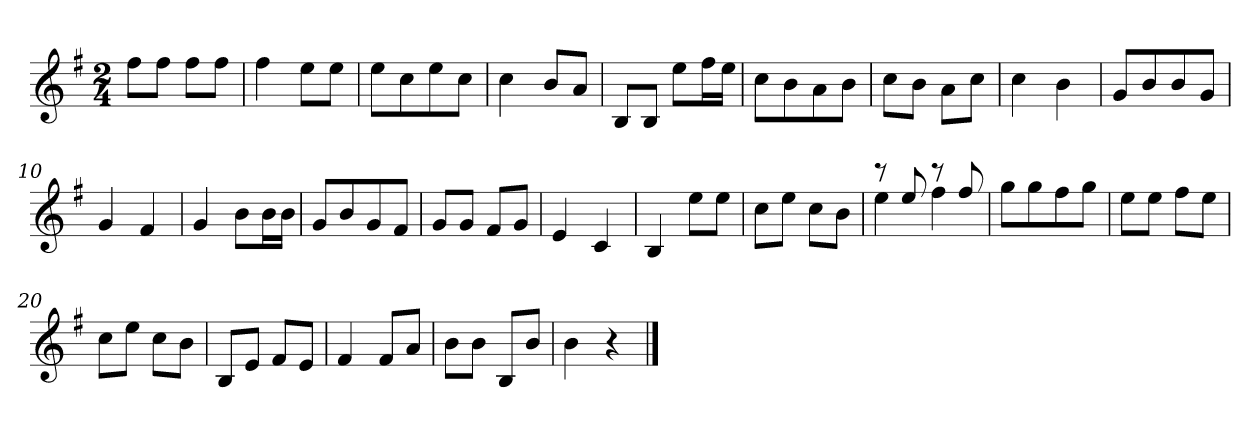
**kern
*part1
*staff1
*clefG2
*k[f#]
*G:
*M2/4
=1
8ff#L
8ff#J
8ff#L
8ff#J
=2
4ff#
8eeL
8eeJ
=3
8eeL
8cc
8ee
8ccJ
=4
4cc
8bL
8aJ
=5
8BL
8BJ
8eeL
16ff#L
16eeJJ
=6
8ccL
8b
8a
8bJ
=7
8ccL
8bJ
8aL
8ccJ
=8
4cc
4b
=9
8gL
8b
8b
8gJ
=10
4g
4f#
=11
4g
8bL
16bL
16bJJ
=12
8gL
8b
8g
8f#J
=13
8gL
8gJ
8f#L
8gJ
=14
4e
4c
=15
4B
8eeL
8eeJ
=16
8ccL
8eeJ
8ccL
8bJ
=17
*^
8r	4ee
8ee	.
8r	4ff#
8ff#	.
*v	*v
=18
8ggL
8gg
8ff#
8ggJ
=19
8eeL
8eeJ
8ff#L
8eeJ
=20
8ccL
8eeJ
8ccL
8bJ
=21
8BL
8eJ
8f#L
8eJ
=22
4f#
8f#L
8aJ
=23
8bL
8bJ
8BL
8bJ
=24
4b
4r
==
*-
